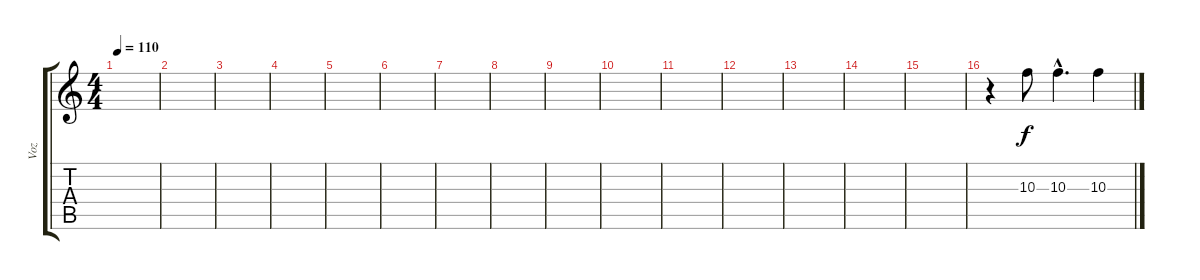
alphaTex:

\track ("Voz " "Voz ") {instrument distortionguitar}
\staff {score tabs}
\tuning (E4 B3 G3 D3 A2 E2) {hide}
\ts (4 4)
\tempo 110
\clef g2
\ks c
|
|
|
|
|
|
|
|
|
|
|
|
|
|
|
r.4 10.3.8 10.3{hac}.4{d} 10.3.4
